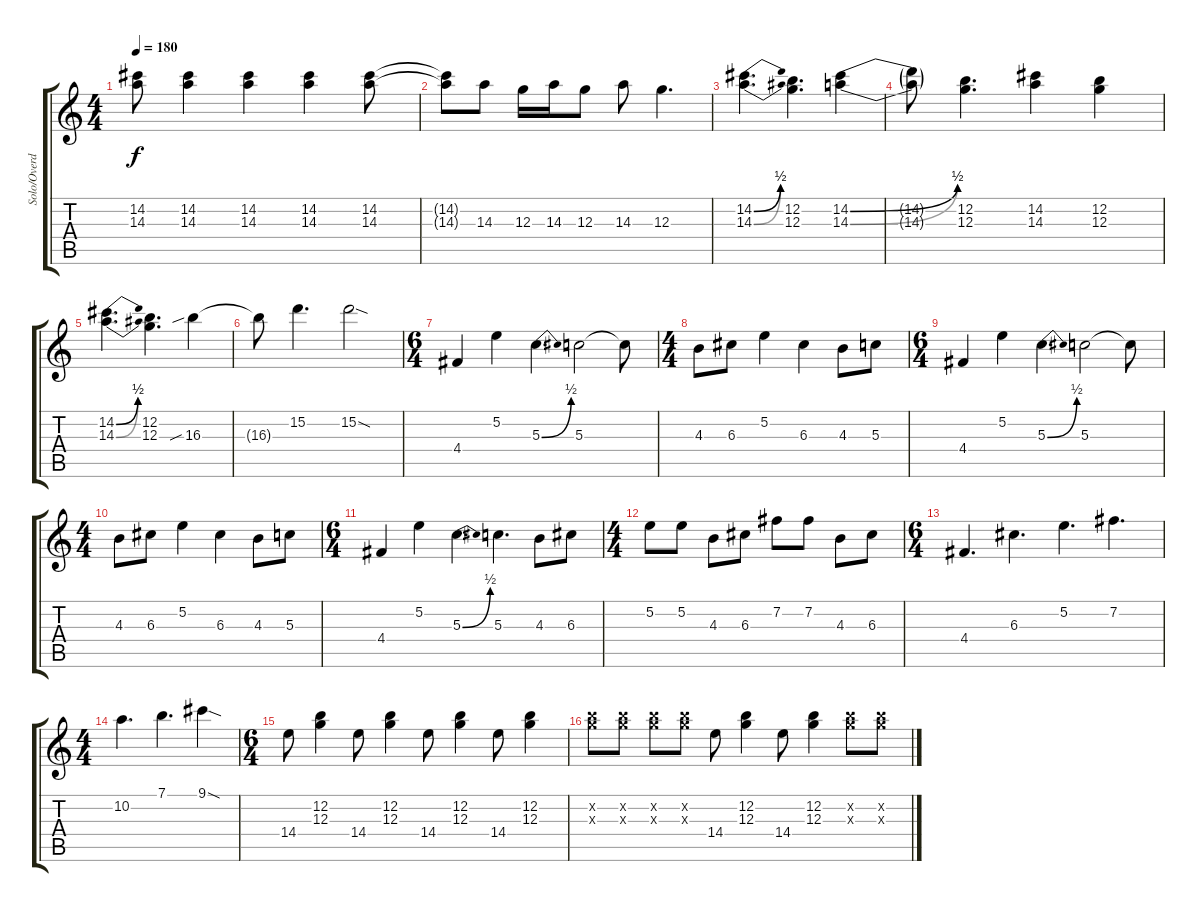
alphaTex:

\track ("Solo/Overdubs" "Solo/Overd") {instrument distortionguitar}
\staff {score tabs}
\tuning (E4 B3 G3 D3 A2 E2) {hide}
\ts (4 4)
\tempo 180
\clef g2
\ks c
(14.2 14.3).8{dy f} (14.2 14.3).4 (14.2 14.3).4 (14.2 14.3).4 (14.2 14.3).8 |
(14.2{t} 14.3{t}).8 14.3.8 12.3.16 14.3.16 12.3.8 14.3.8 12.3.4{d} |
(14.2{be (bend 0 0 60 2)} 14.3{be (bend 0 0 60 2)}).4{d} (12.2 12.3).4{d} (14.2{be (bend 0 0 60 2)} 14.3{be (bend 0 0 60 2)}).4 |
(14.2{t} 14.3{t}).8 (12.2 12.3).4{d} (14.2 14.3).4 (12.2 12.3).4 |
(14.2{be (bend 0 0 60 2)} 14.3{be (bend 0 0 60 2)}).4{d} (12.2 12.3).4{d} 16.3{sib}.4 |
16.3{t}.8 15.2.4{d} 15.2{sod}.2 |
\ts (6 4)
4.4.4 5.2.4 5.3{be (bend 0 0 60 2)}.4{d} 5.3.2 5.3{t}.8 |
\ts (4 4)
4.3.8 6.3.8 5.2.4 6.3.4 4.3.8 5.3.8 |
\ts (6 4)
4.4.4 5.2.4 5.3{be (bend 0 0 60 2)}.4{d} 5.3.2 5.3{t}.8 |
\ts (4 4)
4.3.8 6.3.8 5.2.4 6.3.4 4.3.8 5.3.8 |
\ts (6 4)
4.4.4 5.2.4 5.3{be (bend 0 0 60 2)}.4{d} 5.3.4{d} 4.3.8 6.3.8 |
\ts (4 4)
5.2.8 5.2.8 4.3.8 6.3.8 7.2.8 7.2.8 4.3.8 6.3.8 |
\ts (6 4)
4.4.4{d} 6.3.4{d} 5.2.4{d} 7.2.4{d} |
\ts (4 4)
10.2.4{d} 7.1.4{d} 9.1{sod}.4 |
\ts (6 4)
14.4.8 (12.2 12.3).4 14.4.8 (12.2 12.3).4 14.4.8 (12.2 12.3).4 14.4.8 (12.2 12.3).4 |
(12.2{x} 12.3{x}).8 (12.2{x} 12.3{x}).8 (12.2{x} 12.3{x}).8 (12.2{x} 12.3{x}).8 14.4.8 (12.2 12.3).4 14.4.8 (12.2 12.3).4 (12.2{x} 12.3{x}).8 (12.2{x} 12.3{x}).8
